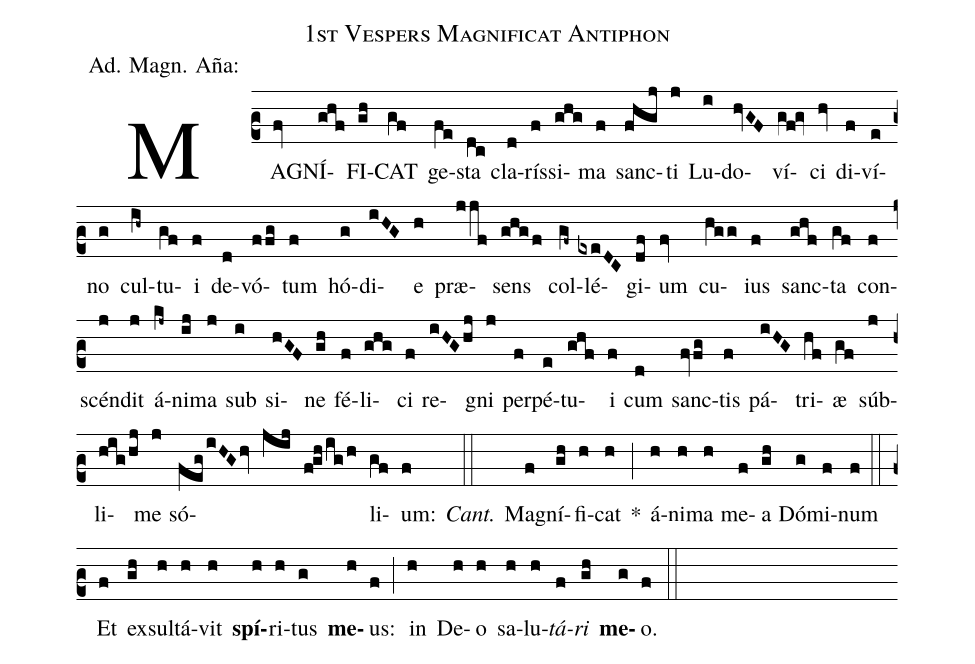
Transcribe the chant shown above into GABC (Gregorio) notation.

name: 1st Vespers Magnificat Antiphon;
annotation:Ad. Magn. Aña:;
%%
(c2)MA(fv)GNÍ(ghf)FI(gh)CAT(gf) ge(fe)sta(dc) cla(d)rís(f)si(ghg)ma(f) sanc(fhgj)ti(j) Lu(i)do(hvGF)ví(gf!gv)ci(hv) di(f)ví(e)no(g) cul(ih~)tu(gf)i(f) de(d)vó(ffg)tum(f) hó(g)di(iHG)e(h) præ(jjf)sens(ghgf) col(gf~)lé(exeDC)gi(df)um(fv) cu(hgg)ius(f) sanc(ghf)ta(gf) con(f)scén(j)dit(j) á(kj~)ni(ij)ma(j) sub(i) si(hGF)ne(gh) fé(f)li(ghg)ci(f) re(iHGhj)gni(j) per(f)pé(e)tu(ghf)i(f) cum(d) sanc(fvfg)tis(f) pá(iHG)tri(hf)æ(gf) súb(j)li(hig/hj)me(j) só(fegiHGhv)(jij)(fghig/h)li(gf)um:(f) <i>Cant.</i>(::) Ma(f)gní(gh)fi(h)cat(h) *(;) á(h)ni(h)ma(h) me(f)a(gh) Dó(g)mi(f)num(f) (::) Et(f) ex(gh)sul(h)tá(h)vit(h) <b>spí</b>(h)ri(h)tus(g) <b>me</b>(h)us:(f) (;) in(h) De(h)o(h) sa(h)lu(h)<i>tá(f)ri</i>(gh) <b>me</b>(g)o.(f) (::)
